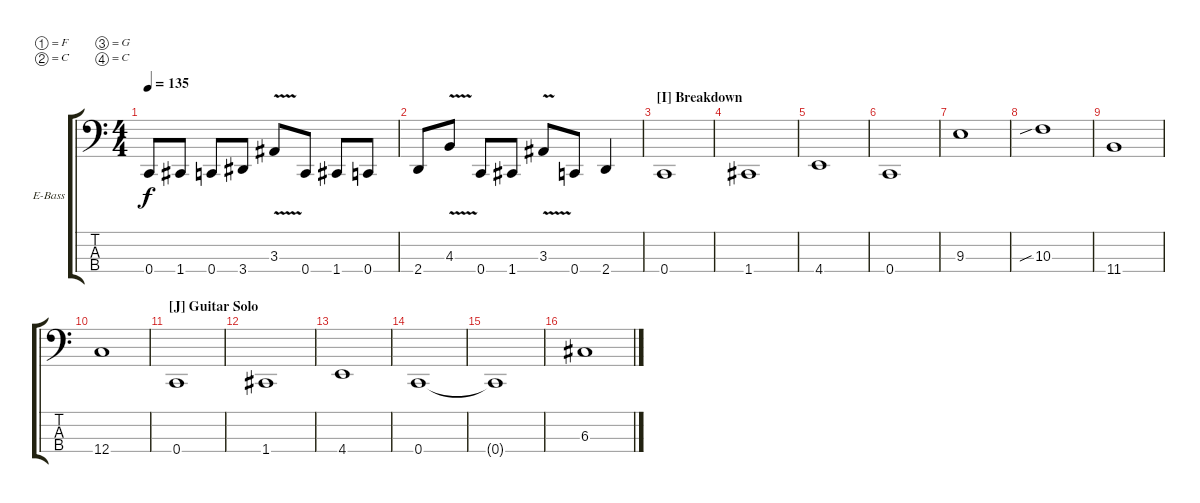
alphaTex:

\bracketExtendMode groupsimilarinstruments
\firstSystemTrackNameOrientation horizontal
\otherSystemsTrackNameOrientation horizontal
\track ("Electric Bass" "E-Bass") {instrument electricbassfinger}
\staff {score tabs}
\tuning (F2 C2 G1 C1)
\ts (4 4)
\tempo 135
\clef f4
\ks c
0.4.8{dy f} 1.4.8 0.4.8 3.4.8 3.3{v}.8 0.4.8 1.4.8 0.4.8 |
2.4.8 4.3{v}.8 0.4.8 1.4.8 3.3{v}.8 0.4.8 2.4.4 |
\section ("I" "Breakdown")
0.4.1 |
1.4.1 |
4.4.1 |
0.4.1 |
9.3.1 |
10.3{sib}.1 |
11.4.1 |
12.4.1 |
\section ("J" "Guitar Solo")
0.4.1 |
1.4.1 |
4.4.1 |
0.4.1 |
0.4{t}.1 |
6.3.1
